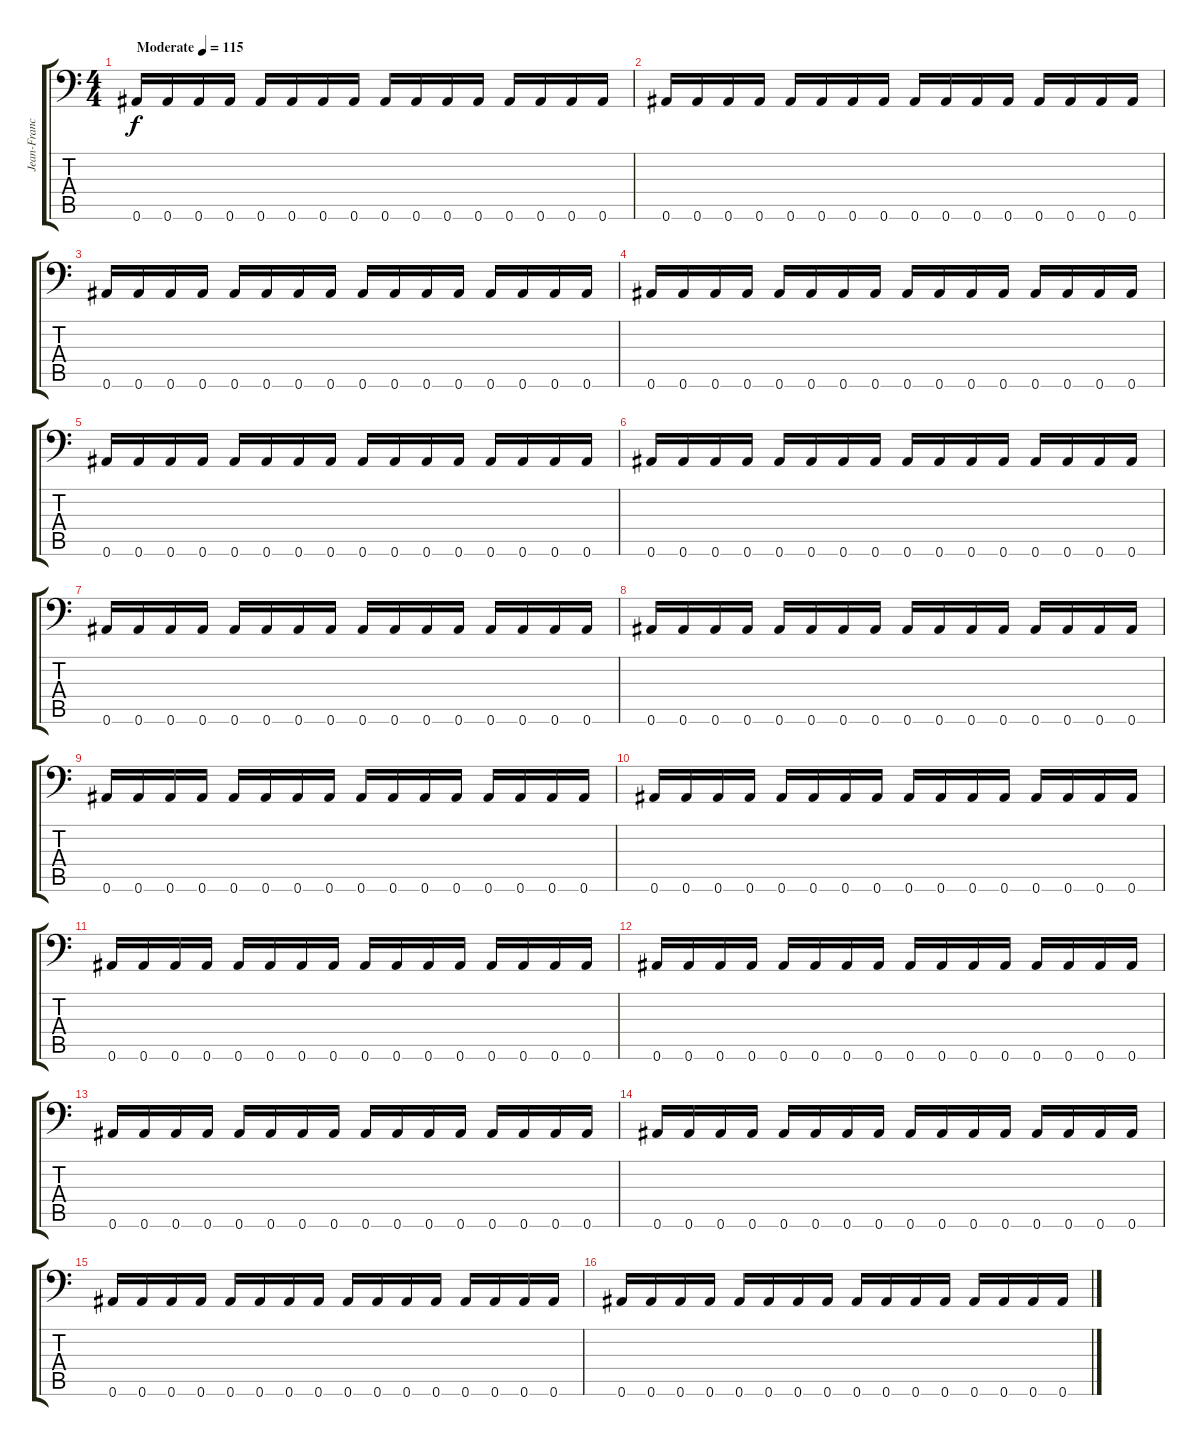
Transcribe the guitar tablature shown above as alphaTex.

\track ("Jean-Francois Dagenals (Rhythm)" "Jean-Franc") {instrument distortionguitar}
\staff {score tabs}
\tuning (Bb3 F3 Db3 Ab2 Eb2 Bb1) {hide}
\ts (4 4)
\tempo (115 "Moderate")
\clef f4
\ks c
0.6.16{dy f balance 8 instrument distortionguitar} 0.6.16 0.6.16 0.6.16 0.6.16 0.6.16 0.6.16 0.6.16 0.6.16 0.6.16 0.6.16 0.6.16 0.6.16 0.6.16 0.6.16 0.6.16 |
0.6.16 0.6.16 0.6.16 0.6.16 0.6.16 0.6.16 0.6.16 0.6.16 0.6.16 0.6.16 0.6.16 0.6.16 0.6.16 0.6.16 0.6.16 0.6.16 |
0.6.16 0.6.16 0.6.16 0.6.16 0.6.16 0.6.16 0.6.16 0.6.16 0.6.16 0.6.16 0.6.16 0.6.16 0.6.16 0.6.16 0.6.16 0.6.16 |
0.6.16 0.6.16 0.6.16 0.6.16 0.6.16 0.6.16 0.6.16 0.6.16 0.6.16 0.6.16 0.6.16 0.6.16 0.6.16 0.6.16 0.6.16 0.6.16 |
0.6.16{balance 0} 0.6.16 0.6.16 0.6.16 0.6.16 0.6.16 0.6.16 0.6.16 0.6.16 0.6.16 0.6.16 0.6.16 0.6.16 0.6.16 0.6.16 0.6.16 |
0.6.16 0.6.16 0.6.16 0.6.16 0.6.16 0.6.16 0.6.16 0.6.16 0.6.16 0.6.16 0.6.16 0.6.16 0.6.16 0.6.16 0.6.16 0.6.16 |
0.6.16 0.6.16 0.6.16 0.6.16 0.6.16 0.6.16 0.6.16 0.6.16 0.6.16 0.6.16 0.6.16 0.6.16 0.6.16 0.6.16 0.6.16 0.6.16 |
0.6.16 0.6.16 0.6.16 0.6.16 0.6.16 0.6.16 0.6.16 0.6.16 0.6.16 0.6.16 0.6.16 0.6.16 0.6.16 0.6.16 0.6.16 0.6.16 |
0.6.16{volume 12 balance 8} 0.6.16 0.6.16 0.6.16 0.6.16 0.6.16 0.6.16 0.6.16 0.6.16 0.6.16 0.6.16 0.6.16 0.6.16 0.6.16 0.6.16 0.6.16 |
0.6.16 0.6.16 0.6.16 0.6.16 0.6.16 0.6.16 0.6.16 0.6.16 0.6.16 0.6.16 0.6.16 0.6.16 0.6.16 0.6.16 0.6.16 0.6.16 |
0.6.16 0.6.16 0.6.16 0.6.16 0.6.16 0.6.16 0.6.16 0.6.16 0.6.16 0.6.16 0.6.16 0.6.16 0.6.16 0.6.16 0.6.16 0.6.16 |
0.6.16 0.6.16 0.6.16 0.6.16 0.6.16 0.6.16 0.6.16 0.6.16 0.6.16 0.6.16 0.6.16 0.6.16 0.6.16 0.6.16 0.6.16 0.6.16 |
0.6.16{volume 16 balance 8} 0.6.16 0.6.16 0.6.16 0.6.16 0.6.16 0.6.16 0.6.16 0.6.16 0.6.16 0.6.16 0.6.16 0.6.16 0.6.16 0.6.16 0.6.16 |
0.6.16 0.6.16 0.6.16 0.6.16 0.6.16 0.6.16 0.6.16 0.6.16 0.6.16 0.6.16 0.6.16 0.6.16 0.6.16 0.6.16 0.6.16 0.6.16 |
0.6.16 0.6.16 0.6.16 0.6.16 0.6.16 0.6.16 0.6.16 0.6.16 0.6.16 0.6.16 0.6.16 0.6.16 0.6.16 0.6.16 0.6.16 0.6.16 |
0.6.16 0.6.16 0.6.16 0.6.16 0.6.16 0.6.16 0.6.16 0.6.16 0.6.16 0.6.16 0.6.16 0.6.16 0.6.16 0.6.16 0.6.16 0.6.16
